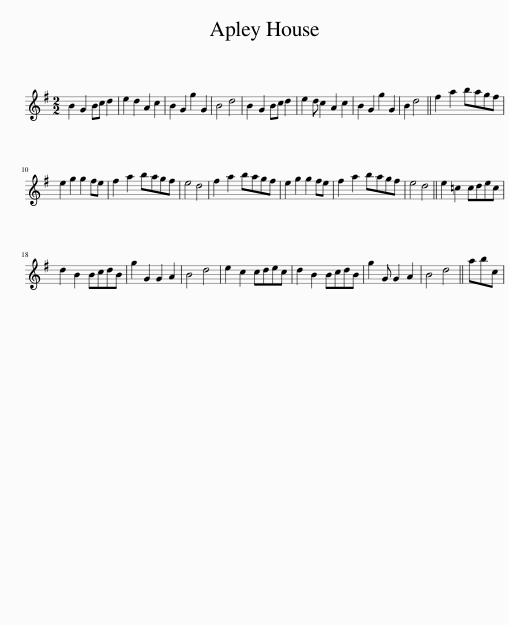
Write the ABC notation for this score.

X:1
L:1/8
M:2/2
I:linebreak $
K:G
V:1 treble
V:1
 B2 G2 Bc d2 | e2 d2 A2 c2 | B2 G2 g2 G2 | B4 d4 | B2 G2 Bc d2 | %5
 e2 d c2 A2 c2 | B2 G2 g2 G2 | B2 d4 || f2 a2 bagf |$ e2 g2 g2 fe | %10
 f2 a2 bagf | e4 d4 | f2 a2 bagf | e2 g2 g2 fe | f2 a2 bagf | %15
 e4 d4 || e2 =c2 cdec |$ d2 B2 BcdB | g2 G2 G2 A2 | B4 d4 | %20
 e2 c2 cdec | d2 B2 BcdB | g2 G G2 A2 | B4 d4 || abc | %25
